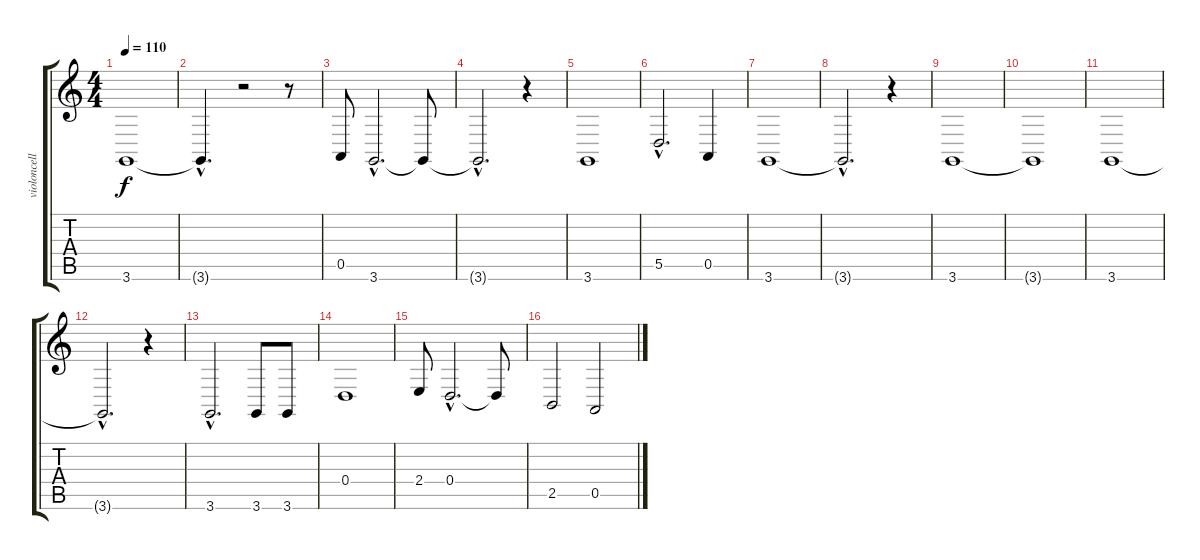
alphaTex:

\track ("violoncelle" "violoncell") {instrument cello}
\staff {score tabs}
\tuning (E4 B3 G3 D3 A2 E2) {hide}
\ts (4 4)
\tempo 110
\clef g2
\ks c
3.6.1{dy f} |
3.6{hac t}.4{d} r.2 r.8 |
0.5.8 3.6{hac}.2{d} 3.6{t}.8 |
3.6{hac t}.2{d} r.4 |
3.6.1 |
5.5{hac}.2{d} 0.5.4 |
3.6.1 |
3.6{hac t}.2{d} r.4 |
3.6.1 |
3.6{t}.1 |
3.6.1 |
3.6{hac t}.2{d} r.4 |
3.6{hac}.2{d} 3.6.8 3.6.8 |
0.4.1 |
2.4.8 0.4{hac}.2{d} 0.4{t}.8 |
2.5.2 0.5.2
